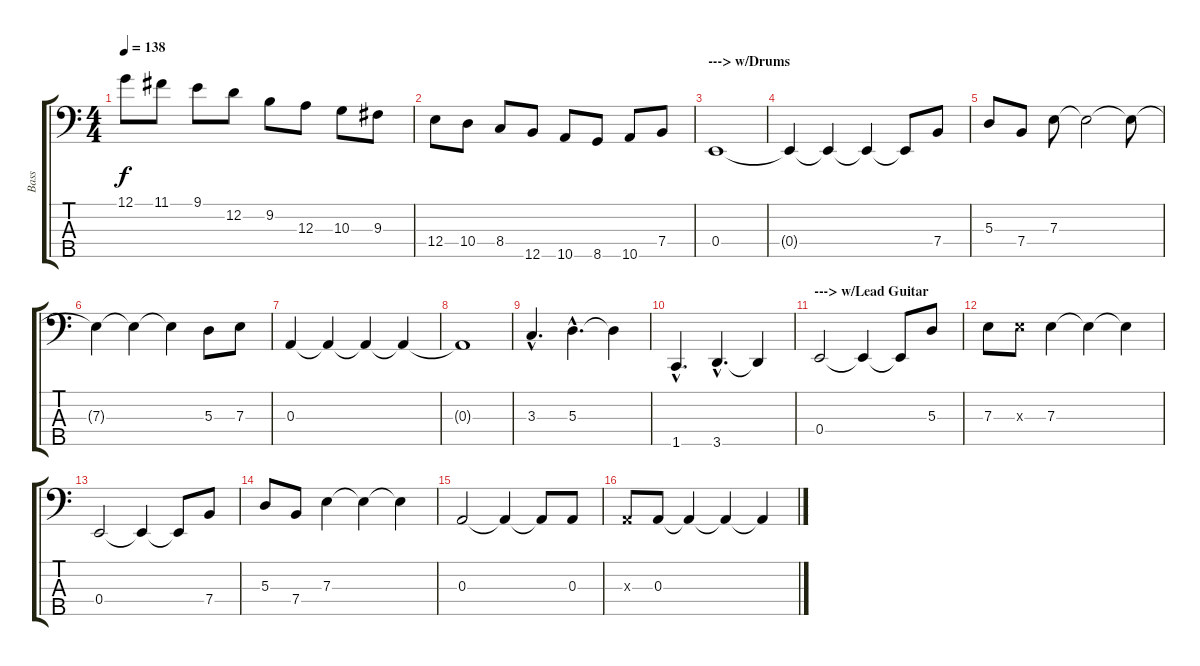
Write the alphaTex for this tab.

\track ("Bass" "Bass") {instrument electricbassfinger}
\staff {score tabs}
\tuning (G2 D2 A1 E1 B0) {hide}
\ts (4 4)
\tempo 138
\clef f4
\ks c
12.1.8{dy f} 11.1.8 9.1.8 12.2.8 9.2.8 12.3.8 10.3.8 9.3.8 |
12.4.8 10.4.8 8.4.8 12.5.8 10.5.8 8.5.8 10.5.8 7.4.8 |
\section ("" "---> w/Drums")
0.4.1 |
0.4{t}.4 0.4{t}.4 0.4{t}.4 0.4{t}.8 7.4.8 |
5.3.8 7.4.8 7.3.8 7.3{t}.2 7.3{t}.8 |
7.3{t}.4 7.3{t}.4 7.3{t}.4 5.3.8 7.3.8 |
0.3.4 0.3{t}.4 0.3{t}.4 0.3{t}.4 |
0.3{t}.1 |
3.3{hac}.4{d} 5.3{hac}.4{d} 5.3{t}.4 |
1.5{hac}.4{d} 3.5{hac}.4{d} 3.5{t}.4 |
\section ("" "---> w/Lead Guitar")
0.4.2 0.4{t}.4 0.4{t}.8 5.3.8 |
7.3.8 7.3{x}.8 7.3.4 7.3{t}.4 7.3{t}.4 |
0.4.2 0.4{t}.4 0.4{t}.8 7.4.8 |
5.3.8 7.4.8 7.3.4 7.3{t}.4 7.3{t}.4 |
0.3.2 0.3{t}.4 0.3{t}.8 0.3.8 |
0.3{x}.8 0.3.8 0.3{t}.4 0.3{t}.4 0.3{t}.4
